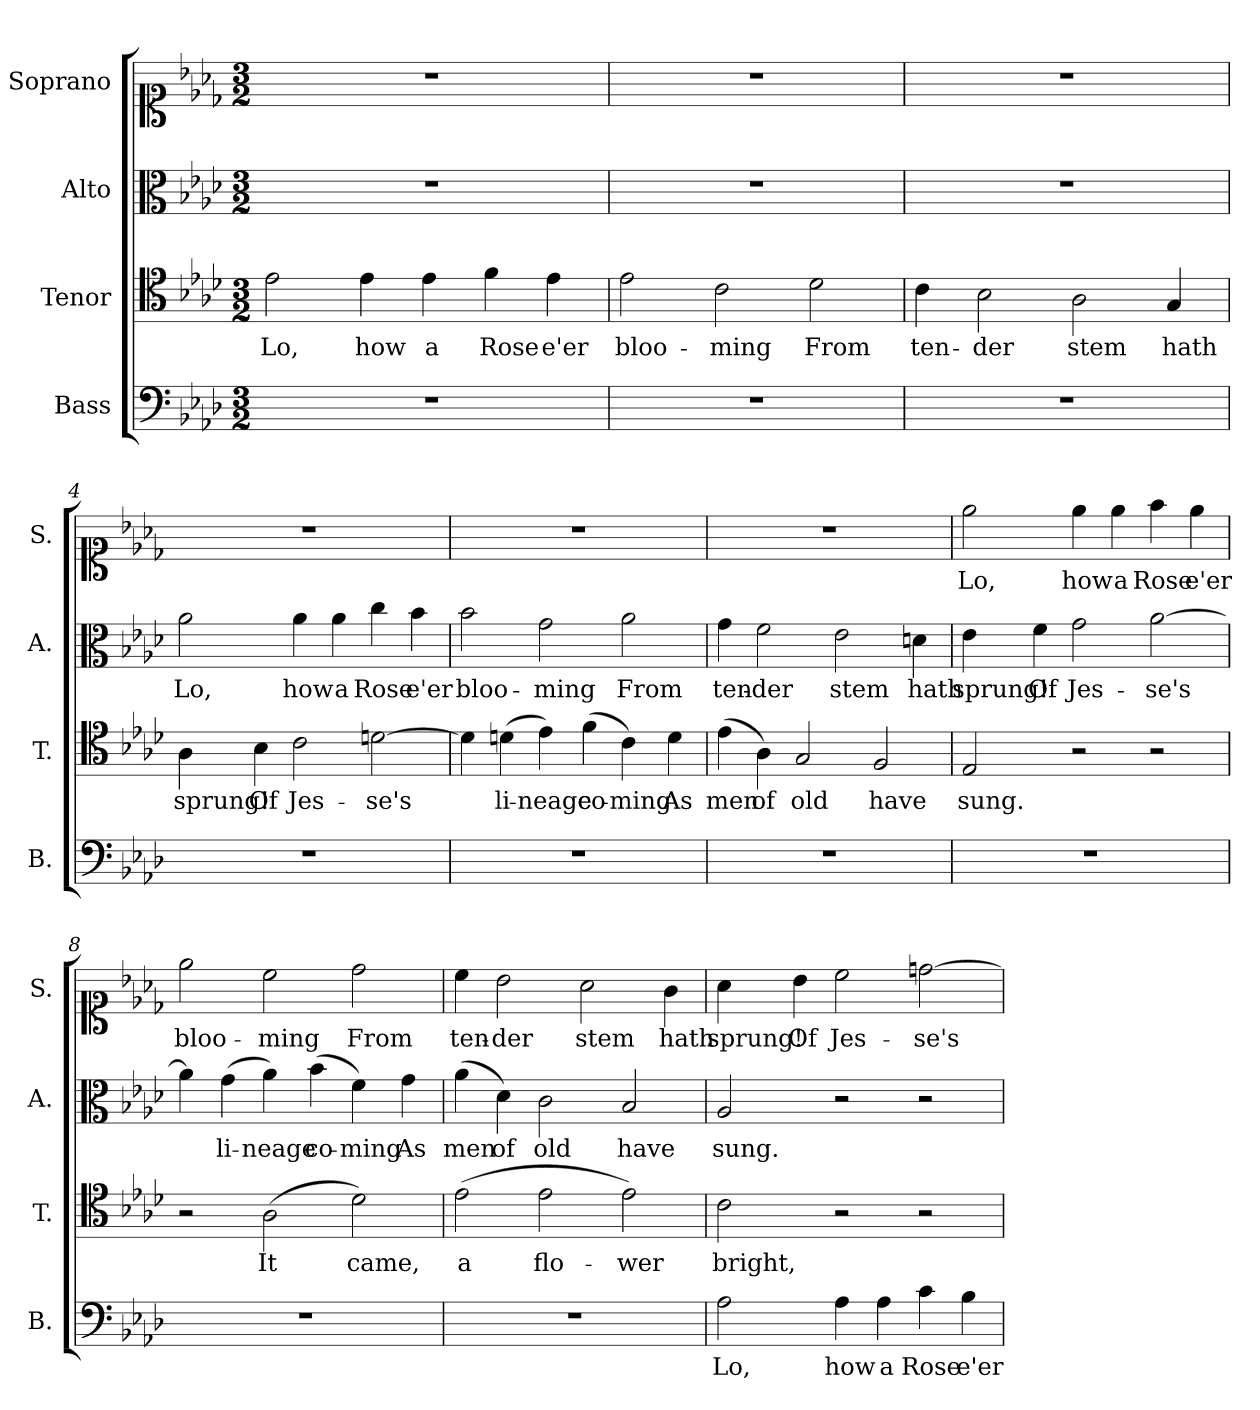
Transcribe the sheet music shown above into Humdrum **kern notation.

**kern	**text	**kern	**text	**kern	**text	**kern	**text
*part4	*part4	*part3	*part3	*part2	*part2	*part1	*part1
*staff4	*staff4	*staff3	*staff3	*staff2	*staff2	*staff1	*staff1
*I"Bass	*	*I"Tenor	*	*I"Alto	*	*I"Soprano	*
*I'B.	*	*I'T.	*	*I'A.	*	*I'S.	*
*clefF4	*	*clefC4	*	*clefC3	*	*clefC1	*
*k[b-e-a-d-]	*	*k[b-e-a-d-]	*	*k[b-e-a-d-]	*	*k[b-e-a-d-]	*
*M3/2	*	*M3/2	*	*M3/2	*	*M3/2	*
=1	=1	=1	=1	=1	=1	=1	=1
!	!	!	!LO:LY:b	!	!	!	!
1.r	.	2e-\	Lo,	1.r	.	1.r	.
!	!	!	!LO:LY:b	!	!	!	!
.	.	4e-\	how	.	.	.	.
!	!	!	!LO:LY:b	!	!	!	!
.	.	4e-\	a	.	.	.	.
!	!	!	!LO:LY:b	!	!	!	!
.	.	4f\	Rose	.	.	.	.
!	!	!	!LO:LY:b	!	!	!	!
.	.	4e-\	e'er	.	.	.	.
=2	=2	=2	=2	=2	=2	=2	=2
!	!	!	!LO:LY:b	!	!	!	!
1.r	.	2e-\	bloo-	1.r	.	1.r	.
!	!	!	!LO:LY:b	!	!	!	!
.	.	2c\	-ming	.	.	.	.
!	!	!	!LO:LY:b	!	!	!	!
.	.	2d-\	From	.	.	.	.
=3	=3	=3	=3	=3	=3	=3	=3
!	!	!	!LO:LY:b	!	!	!	!
1.r	.	4c\	ten-	1.r	.	1.r	.
!	!	!	!LO:LY:b	!	!	!	!
.	.	2B-\	-der	.	.	.	.
!	!	!	!LO:LY:b	!	!	!	!
.	.	2A-\	stem	.	.	.	.
!	!	!	!LO:LY:b	!	!	!	!
.	.	4G/	hath	.	.	.	.
=4	=4	=4	=4	=4	=4	=4	=4
!	!	!	!LO:LY:b	!	!LO:LY:b	!	!
1.r	.	4A-\	sprung!	2a-\	Lo,	1.r	.
!	!	!	!LO:LY:b	!	!	!	!
.	.	4B-\	Of	.	.	.	.
!	!	!	!LO:LY:b	!	!LO:LY:b	!	!
.	.	2c\	Jes-	4a-\	how	.	.
!	!	!	!	!	!LO:LY:b	!	!
.	.	.	.	4a-\	a	.	.
!	!	!	!LO:LY:b	!	!LO:LY:b	!	!
.	.	[2dn\	-se's	4cc\	Rose	.	.
!	!	!	!	!	!LO:LY:b	!	!
.	.	.	.	4b-\	e'er	.	.
=5	=5	=5	=5	=5	=5	=5	=5
!	!	!	!	!	!LO:LY:b	!	!
1.r	.	4d\]	.	2b-\	bloo-	1.r	.
!	!	!	!LO:LY:b	!	!	!	!
.	.	(>4dn\	li-	.	.	.	.
!	!	!	!LO:LY:b	!	!LO:LY:b	!	!
.	.	4e-\)	-neage	2g\	-ming	.	.
!	!	!	!LO:LY:b	!	!	!	!
.	.	(>4f\	co-	.	.	.	.
!	!	!	!LO:LY:b	!	!LO:LY:b	!	!
.	.	4c\)	-ming	2a-\	From	.	.
!	!	!	!LO:LY:b	!	!	!	!
.	.	4d\	As	.	.	.	.
=6	=6	=6	=6	=6	=6	=6	=6
!	!	!	!LO:LY:b	!	!LO:LY:b	!	!
1.r	.	(>4e-\	men	4g\	ten-	1.r	.
!	!	!	!LO:LY:b	!	!LO:LY:b	!	!
.	.	4A-\)	of	2f\	-der	.	.
!	!	!	!LO:LY:b	!	!	!	!
.	.	2G/	old	.	.	.	.
!	!	!	!	!	!LO:LY:b	!	!
.	.	.	.	2e-\	stem	.	.
!	!	!	!LO:LY:b	!	!	!	!
.	.	2F/	have	.	.	.	.
!	!	!	!	!	!LO:LY:b	!	!
.	.	.	.	4dn\	hath	.	.
=7	=7	=7	=7	=7	=7	=7	=7
!	!	!	!LO:LY:b	!	!LO:LY:b	!	!LO:LY:b
1.r	.	2E-/	sung.	4e-\	sprung!	2ee-\	Lo,
!	!	!	!	!	!LO:LY:b	!	!
.	.	.	.	4f\	Of	.	.
!	!	!	!	!	!LO:LY:b	!	!LO:LY:b
.	.	2r	.	2g\	Jes-	4ee-\	how
!	!	!	!	!	!	!	!LO:LY:b
.	.	.	.	.	.	4ee-\	a
!	!	!	!	!	!LO:LY:b	!	!LO:LY:b
.	.	2r	.	[2a-\	-se's	4ff\	Rose
!	!	!	!	!	!	!	!LO:LY:b
.	.	.	.	.	.	4ee-\	e'er
=8	=8	=8	=8	=8	=8	=8	=8
!	!	!	!	!	!	!	!LO:LY:b
1.r	.	2r	.	4a-\]	.	2ee-\	bloo-
!	!	!	!	!	!LO:LY:b	!	!
.	.	.	.	(>4g\	li-	.	.
!	!	!	!LO:LY:b	!	!LO:LY:b	!	!LO:LY:b
.	.	(>2A-\	It	4a-\)	-neage	2cc\	-ming
!	!	!	!	!	!LO:LY:b	!	!
.	.	.	.	(>4b-\	co-	.	.
!	!	!	!LO:LY:b	!	!LO:LY:b	!	!LO:LY:b
.	.	2d-\)	came,	4f\)	-ming	2dd-\	From
!	!	!	!	!	!LO:LY:b	!	!
.	.	.	.	4g\	As	.	.
=9	=9	=9	=9	=9	=9	=9	=9
!	!	!	!LO:LY:b	!	!LO:LY:b	!	!LO:LY:b
1.r	.	(>2e-\	a	(>4a-\	men	4cc\	ten-
!	!	!	!	!	!LO:LY:b	!	!LO:LY:b
.	.	.	.	4d-\)	of	2b-\	-der
!	!	!	!LO:LY:b	!	!LO:LY:b	!	!
.	.	2e-\	flo-	2c\	old	.	.
!	!	!	!	!	!	!	!LO:LY:b
.	.	.	.	.	.	2a-\	stem
!	!	!	!LO:LY:b	!	!LO:LY:b	!	!
.	.	2e-\)	-wer	2B-/	have	.	.
!	!	!	!	!	!	!	!LO:LY:b
.	.	.	.	.	.	4g\	hath
=10	=10	=10	=10	=10	=10	=10	=10
!	!LO:LY:b	!	!LO:LY:b	!	!LO:LY:b	!	!LO:LY:b
2A-\	Lo,	2c\	bright,	2A-/	sung.	4a-\	sprung!
!	!	!	!	!	!	!	!LO:LY:b
.	.	.	.	.	.	4b-\	Of
!	!LO:LY:b	!	!	!	!	!	!LO:LY:b
4A-\	how	2r	.	2r	.	2cc\	Jes-
!	!LO:LY:b	!	!	!	!	!	!
4A-\	a	.	.	.	.	.	.
!	!LO:LY:b	!	!	!	!	!	!LO:LY:b
4c\	Rose	2r	.	2r	.	[2ddn\	-se's
!	!LO:LY:b	!	!	!	!	!	!
4B-\	e'er	.	.	.	.	.	.
=	=	=	=	=	=	=	=
*-	*-	*-	*-	*-	*-	*-	*-
